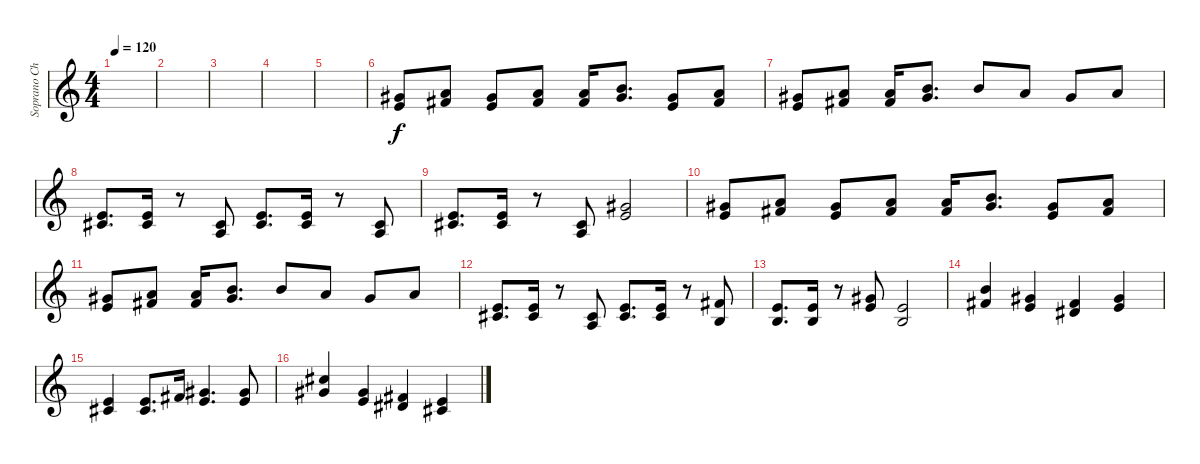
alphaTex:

\track ("Soprano Choir" "Soprano Ch") {instrument choiraahs}
\staff {score}
\tuning (E4 B3 G3 D3 A2 E2 B1) {hide}
\ts (4 4)
\tempo 120
\clef g2
\ks c
|
|
|
|
|
(4.1 5.2).8 (5.1 7.2).8 (4.1 5.2).8 (5.1 7.2).8 (5.1 7.2).16 (7.1 9.2).8{d} (4.1 5.2).8 (5.1 7.2).8 |
(4.1 5.2).8 (5.1 7.2).8 (5.1 7.2).16 (7.1 9.2).8{d} 7.1.8 5.1.8 4.1.8 5.1.8 |
(0.1 2.2).8{d} (0.1 2.2).16 r.8 (2.2 2.3).8 (0.1 2.2).8{d} (0.1 2.2).16 r.8 (2.2 2.3).8 |
(0.1 2.2).8{d} (0.1 2.2).16 r.8 (2.2 2.3).8 (4.1 5.2).2 |
(4.1 5.2).8 (5.1 7.2).8 (4.1 5.2).8 (5.1 7.2).8 (5.1 7.2).16 (7.1 9.2).8{d} (4.1 5.2).8 (5.1 7.2).8 |
(4.1 5.2).8 (5.1 7.2).8 (5.1 7.2).16 (7.1 9.2).8{d} 7.1.8 5.1.8 4.1.8 5.1.8 |
(0.1 2.2).8{d} (0.1 2.2).16 r.8 (2.2 2.3).8 (0.1 2.2).8{d} (0.1 2.2).16 r.8 (2.1 0.2).8 |
(0.1 0.2).8{d} (0.1 0.2).16 r.8 (4.1 5.2).8 (0.1 0.2).2 |
(7.1 7.2).4 (4.1 5.2).4 (2.1 4.2).4 (4.1 5.2).4 |
(0.1 2.2).4 (0.1 2.2).8{d} 2.1.16 (4.1 5.2).4{d} (4.1 5.2).8 |
(9.1 9.2).4 (4.1 5.2).4 (2.1 4.2).4 (0.1 2.2).4
